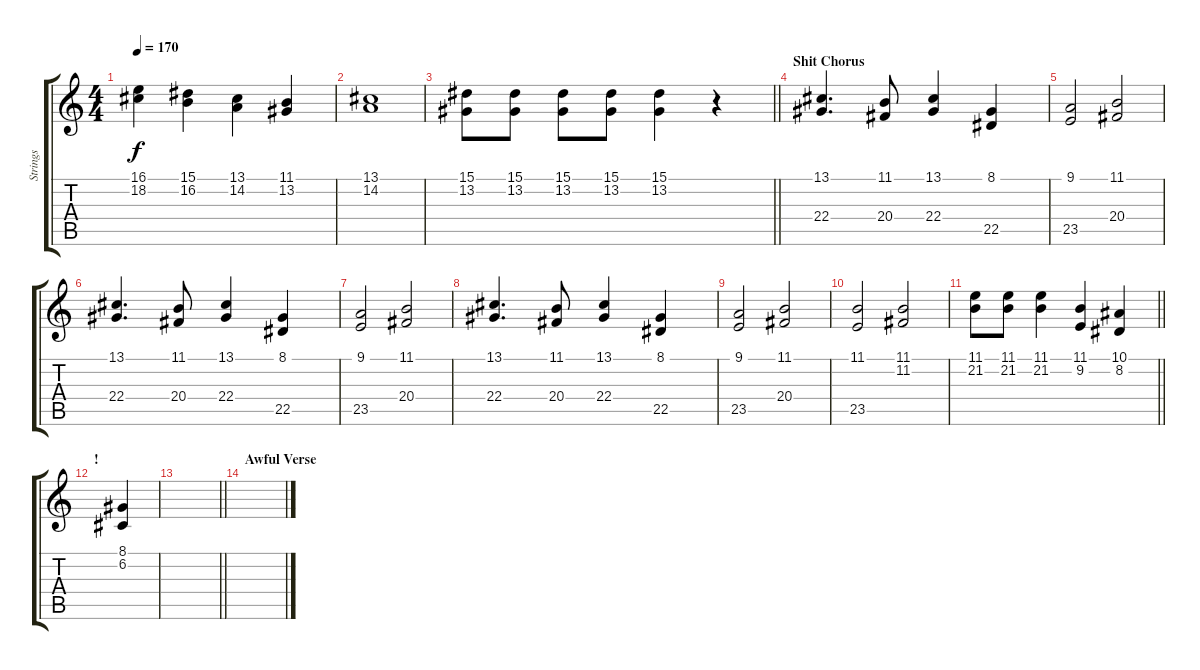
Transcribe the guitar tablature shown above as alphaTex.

\track ("Strings" "Strings") {instrument stringensemble1}
\staff {score tabs}
\tuning (C4 G3 Eb3 Bb2 F2 C2) {hide}
\ts (4 4)
\tempo 170
\clef g2
\ks c
(16.1 18.2).4{dy f} (15.1 16.2).4 (13.1 14.2).4 (11.1 13.2).4 |
(13.1 14.2).1 |
\barLineRight lightlight
(15.1 13.2).8 (15.1 13.2).8 (15.1 13.2).8 (15.1 13.2).8 (15.1 13.2).4 r.4 |
\section ("" "Shit Chorus")
(13.1 22.4).4{d} (11.1 20.4).8 (13.1 22.4).4 (8.1 22.5).4 |
(9.1 23.5).2 (11.1 20.4).2 |
(13.1 22.4).4{d} (11.1 20.4).8 (13.1 22.4).4 (8.1 22.5).4 |
(9.1 23.5).2 (11.1 20.4).2 |
(13.1 22.4).4{d} (11.1 20.4).8 (13.1 22.4).4 (8.1 22.5).4 |
(9.1 23.5).2 (11.1 20.4).2 |
(11.1 23.5).2 (11.1 11.2).2 |
\barLineRight lightlight
(11.1 21.2).8 (11.1 21.2).8 (11.1 21.2).4 (11.1 9.2).4 (10.1 8.2).4 |
\section ("" "!")
(8.1 6.2).4 |
\barLineRight lightlight
|
\section ("" "Awful Verse")
